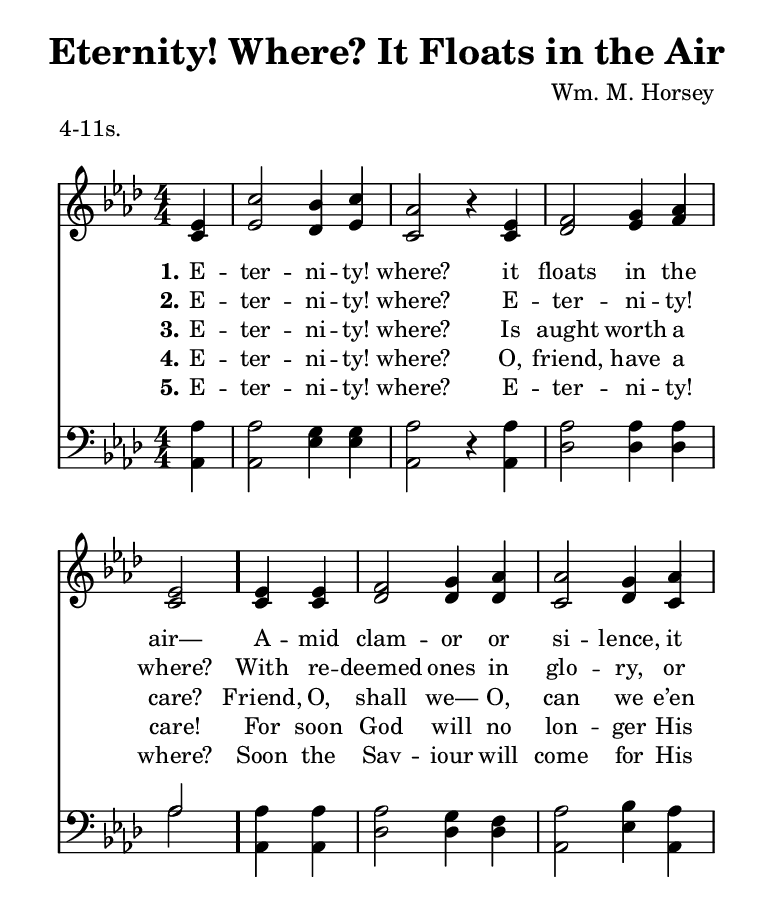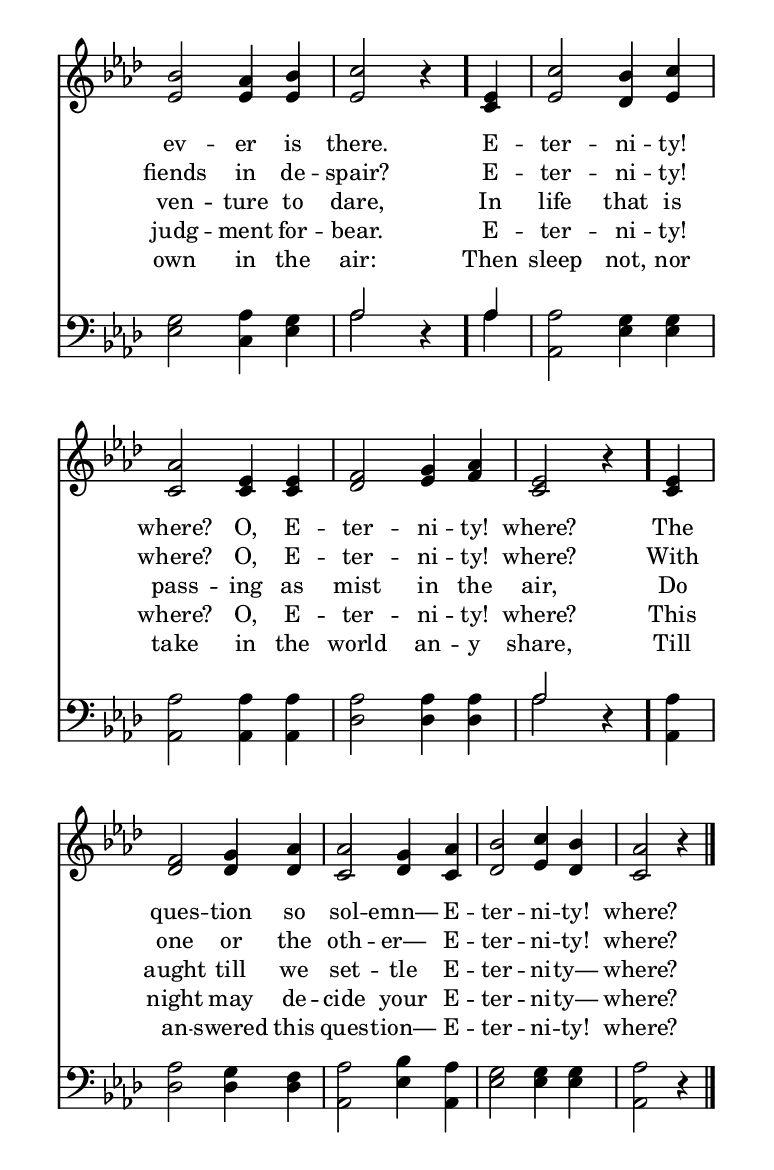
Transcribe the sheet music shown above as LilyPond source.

\include "common/global.ily"
\paper {
  \include "common/paper.ily"
  ragged-bottom = ##t
  system-count = #(cond (is-eogsized 3) (#t #f))
  page-count = #(cond (is-eogsized 2) (#t #f))
}

\header{
  hymnnumber = "51"
  title = "Eternity! Where? It Floats in the Air"
  tunename = "Eternity"
  meter = "4-11s."
  poet = ""
  composer = "Wm. M. Horsey"
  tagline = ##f
}

% for fermata in MIDI
ta = { \tempo 4=100 }
tb = { \tempo 4=50  }

patternAA = {    c4 | c2 c4 c4 | c2 c4 c4 | c2 c4 c4 | c2 c4 }
patternAB = { c4 c4 | c2 c4 c4 | c2 c4 c4 | c2 c4 c4 | c2 c4 }

global = {
  \include "common/overrides.ily"
  \override Staff.TimeSignature.style = #'numbered
  \time 4/4
  \override Score.MetronomeMark.transparent = ##t % hide all fermata changes too
  \ta
  \key aes \major
  \partial 4
  \autoBeamOff
}

notesSoprano = {
\global
\relative c' {

  \changePitch \patternAA { ees     | c' bes c | aes r ees   | f g aes     | ees   } 
  \changePitch \patternAB { ees ees | f g aes  | aes g aes   | bes aes bes | c r   } 
  \changePitch \patternAA { ees,    | c' bes c | aes ees ees | f g aes     | ees r } 
  \changePitch \patternAA { ees     | f g aes  | aes g aes   | bes c bes   | aes r } 

  \bar "|."

}
}

notesAlto = {
\global
\relative e' {

  \changePitch \patternAA { c   | ees des ees | c r c   | des ees f   | c     } 
  \changePitch \patternAB { c c | des des des | c des c | ees ees ees | ees r } 
  \changePitch \patternAA { c   | ees des ees | c c c   | des ees f   | c r   } 
  \changePitch \patternAA { c   | des des des | c des c | des ees des | c     } 

}
}

notesTenor = {
\global
\relative a {

  \changePitch \patternAA { aes     | aes g g | aes r aes   | aes aes aes | aes   } 
  \changePitch \patternAB { aes aes | aes g f | aes bes aes | g aes g     | aes r } 
  \changePitch \patternAA { aes     | aes g g | aes aes aes | aes aes aes | aes r } 
  \changePitch \patternAA { aes     | aes g f | aes bes aes | g g g       | aes r } 

}
}

notesBass = {
\global
\relative f, {

\changePitch \patternAA { aes      | aes ees' ees  | aes, r aes    | des des des  | aes'   } 
\changePitch \patternAB { aes, aes | des des des   | aes ees' aes, | ees' c ees   | aes r  } 
\changePitch \patternAA { aes      | aes, ees' ees | aes, aes aes  | des des des  | aes' r } 
\changePitch \patternAA { aes,     | des des des   | aes ees' aes, | ees' ees ees | aes,   } 

}
}

wordsA = \lyricmode {
\set stanza = "1."

E -- ter -- ni -- ty! where? it floats in the air— \bar "."
A -- mid clam -- or or si -- lence, it ev -- er is there. \bar "."
E -- ter -- ni -- ty! where? O, E -- ter -- ni -- ty! where? \bar "."
The ques -- tion so sol -- emn— E -- ter -- ni -- ty! where? \bar "."

}

wordsB = \lyricmode {
\set stanza = "2."

E -- ter -- ni -- ty! where? E -- ter -- ni -- ty! where?
With re -- deemed ones in glo -- ry, or fiends in de -- spair?
E -- ter -- ni -- ty! where? O, E -- ter -- ni -- ty! where?
With one or the oth -- er— E -- ter -- ni -- ty! where?

}

wordsC = \lyricmode {
\set stanza = "3."

E -- ter -- ni -- ty! where? Is aught worth a care?
Friend, O, shall we— O, can we e’en ven -- ture to dare,
In life that is pass -- ing as mist in the air,
Do aught till we set -- tle E -- ter -- ni -- ty— where?

}

wordsD = \lyricmode {
\set stanza = "4."

E -- ter -- ni -- ty! where? O, friend, have a care!
For soon God will no lon -- ger His judg -- ment for -- bear.
E -- ter -- ni -- ty! where? O, E -- ter -- ni -- ty! where?
This night may de -- cide your E -- ter -- ni -- ty— where?

}

wordsE = \lyricmode {
\set stanza = "5."

E -- ter -- ni -- ty! where? E -- ter -- ni -- ty! where?
Soon the Sav -- iour will come for His own in the air:
Then sleep not, nor take in the world an -- y share,
Till an -- swered this ques -- tion— E -- ter -- ni -- ty! where?

}

\score {
  \context ChoirStaff <<
    \context Staff = upper <<
      \set ChoirStaff.systemStartDelimiter = #'SystemStartBar
      \set ChoirStaff.printPartCombineTexts = ##f
      \partcombine #'(2 . 9) \notesSoprano \notesAlto
      \context NullVoice = sopranos { \voiceOne << \notesSoprano >> }
      \context NullVoice = altos { \voiceTwo << \notesAlto >> }
      \context Lyrics = one   \lyricsto sopranos \wordsA
      \context Lyrics = two   \lyricsto sopranos \wordsB
      \context Lyrics = three \lyricsto sopranos \wordsC
      \context Lyrics = four  \lyricsto sopranos \wordsD
      \context Lyrics = five  \lyricsto sopranos \wordsE
    >>
    \context Staff = men <<
      \clef bass
      \set ChoirStaff.printPartCombineTexts = ##f
      \partcombine #'(2 . 9) \notesTenor \notesBass
      \context NullVoice = tenors { \voiceOne << \notesTenor >> }
      \context NullVoice = basses { \voiceTwo << \notesBass >> }
    >>
  >>
  \layout {
    \include "common/layout.ily"
  }
  \midi{
    \include "common/midi.ily"
  }
}

\version "2.19.49"  % necessary for upgrading to future LilyPond versions.

% vi:set et ts=2 sw=2 ai nocindent syntax=lilypond:
